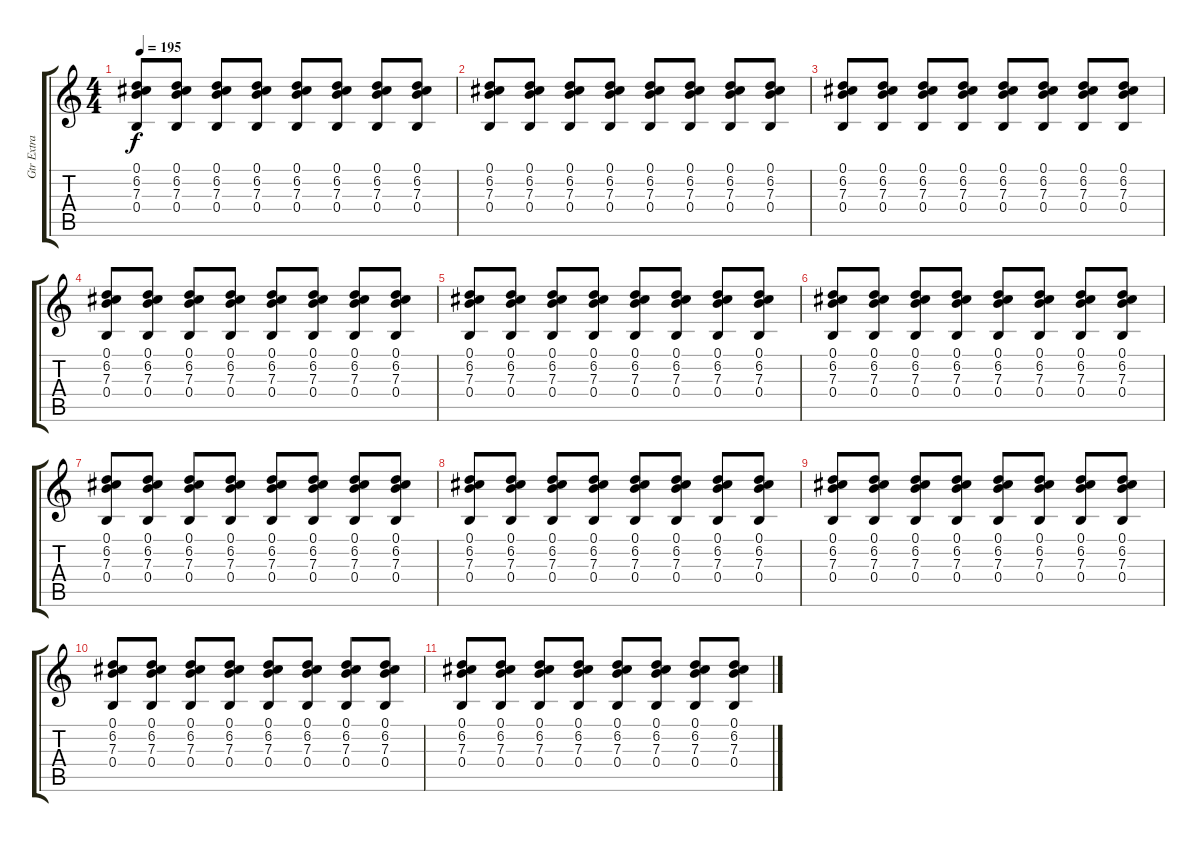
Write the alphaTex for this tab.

\track ("Gtr Extra" "Gtr Extra") {instrument electricguitarclean}
\staff {score tabs}
\tuning (Db4 Ab3 E3 B2 Gb2 B1) {hide}
\ts (4 4)
\tempo 195
\clef g2
\ks c
(0.1 6.2 7.3 0.4).8{dy f} (0.1 6.2 7.3 0.4).8 (0.1 6.2 7.3 0.4).8 (0.1 6.2 7.3 0.4).8 (0.1 6.2 7.3 0.4).8 (0.1 6.2 7.3 0.4).8 (0.1 6.2 7.3 0.4).8 (0.1 6.2 7.3 0.4).8 |
(0.1 6.2 7.3 0.4).8 (0.1 6.2 7.3 0.4).8 (0.1 6.2 7.3 0.4).8 (0.1 6.2 7.3 0.4).8 (0.1 6.2 7.3 0.4).8 (0.1 6.2 7.3 0.4).8 (0.1 6.2 7.3 0.4).8 (0.1 6.2 7.3 0.4).8 |
(0.1 6.2 7.3 0.4).8 (0.1 6.2 7.3 0.4).8 (0.1 6.2 7.3 0.4).8 (0.1 6.2 7.3 0.4).8 (0.1 6.2 7.3 0.4).8 (0.1 6.2 7.3 0.4).8 (0.1 6.2 7.3 0.4).8 (0.1 6.2 7.3 0.4).8 |
(0.1 6.2 7.3 0.4).8 (0.1 6.2 7.3 0.4).8 (0.1 6.2 7.3 0.4).8 (0.1 6.2 7.3 0.4).8 (0.1 6.2 7.3 0.4).8 (0.1 6.2 7.3 0.4).8 (0.1 6.2 7.3 0.4).8 (0.1 6.2 7.3 0.4).8 |
(0.1 6.2 7.3 0.4).8 (0.1 6.2 7.3 0.4).8 (0.1 6.2 7.3 0.4).8 (0.1 6.2 7.3 0.4).8 (0.1 6.2 7.3 0.4).8 (0.1 6.2 7.3 0.4).8 (0.1 6.2 7.3 0.4).8 (0.1 6.2 7.3 0.4).8 |
(0.1 6.2 7.3 0.4).8 (0.1 6.2 7.3 0.4).8 (0.1 6.2 7.3 0.4).8 (0.1 6.2 7.3 0.4).8 (0.1 6.2 7.3 0.4).8 (0.1 6.2 7.3 0.4).8 (0.1 6.2 7.3 0.4).8 (0.1 6.2 7.3 0.4).8 |
(0.1 6.2 7.3 0.4).8 (0.1 6.2 7.3 0.4).8 (0.1 6.2 7.3 0.4).8 (0.1 6.2 7.3 0.4).8 (0.1 6.2 7.3 0.4).8 (0.1 6.2 7.3 0.4).8 (0.1 6.2 7.3 0.4).8 (0.1 6.2 7.3 0.4).8 |
(0.1 6.2 7.3 0.4).8 (0.1 6.2 7.3 0.4).8 (0.1 6.2 7.3 0.4).8 (0.1 6.2 7.3 0.4).8 (0.1 6.2 7.3 0.4).8 (0.1 6.2 7.3 0.4).8 (0.1 6.2 7.3 0.4).8 (0.1 6.2 7.3 0.4).8 |
(0.1 6.2 7.3 0.4).8 (0.1 6.2 7.3 0.4).8 (0.1 6.2 7.3 0.4).8 (0.1 6.2 7.3 0.4).8 (0.1 6.2 7.3 0.4).8 (0.1 6.2 7.3 0.4).8 (0.1 6.2 7.3 0.4).8 (0.1 6.2 7.3 0.4).8 |
(0.1 6.2 7.3 0.4).8 (0.1 6.2 7.3 0.4).8 (0.1 6.2 7.3 0.4).8 (0.1 6.2 7.3 0.4).8 (0.1 6.2 7.3 0.4).8 (0.1 6.2 7.3 0.4).8 (0.1 6.2 7.3 0.4).8 (0.1 6.2 7.3 0.4).8 |
(0.1 6.2 7.3 0.4).8 (0.1 6.2 7.3 0.4).8 (0.1 6.2 7.3 0.4).8 (0.1 6.2 7.3 0.4).8 (0.1 6.2 7.3 0.4).8 (0.1 6.2 7.3 0.4).8 (0.1 6.2 7.3 0.4).8 (0.1 6.2 7.3 0.4).8
